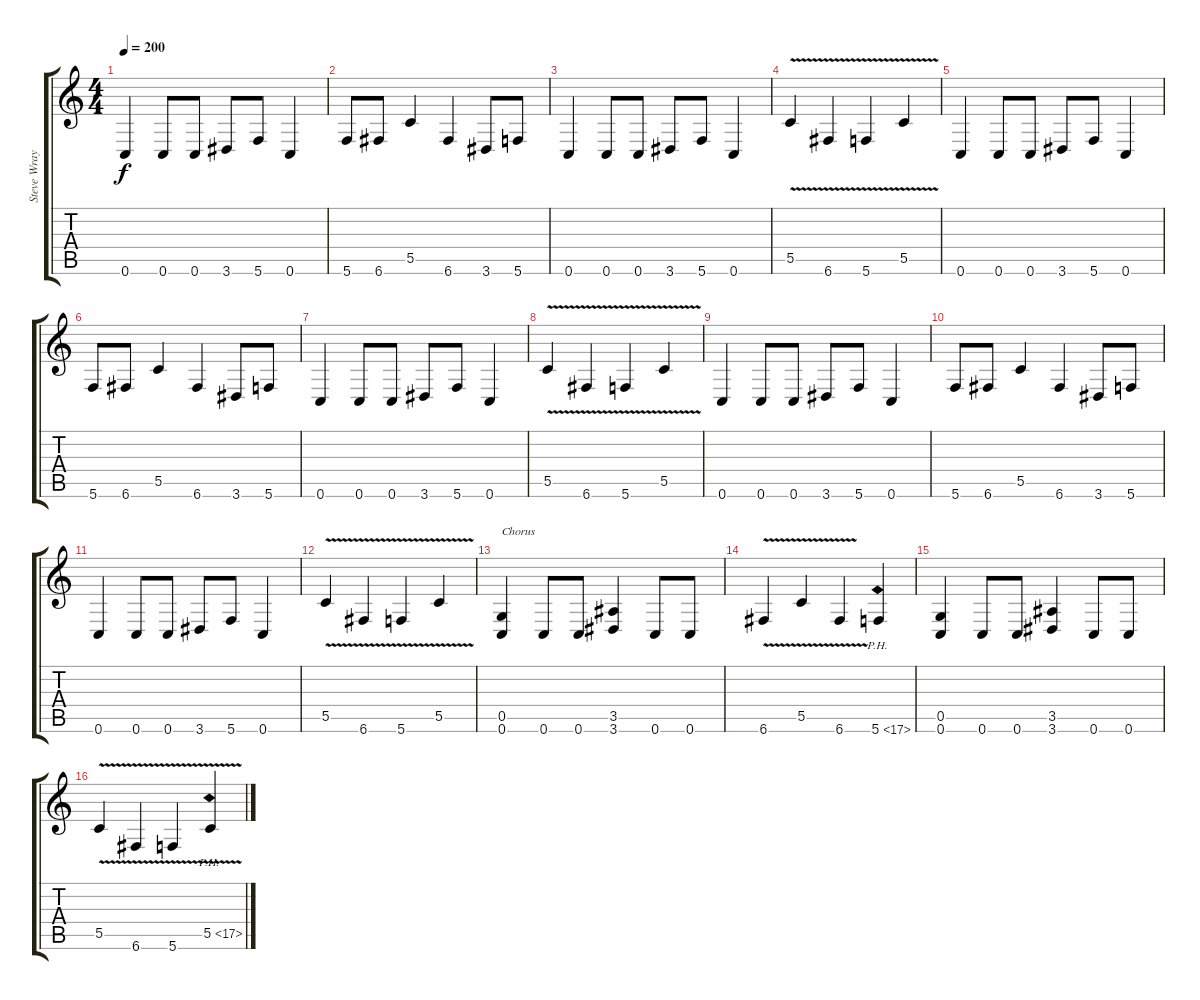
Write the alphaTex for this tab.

\track ("Steve Wray" "Steve Wray") {instrument distortionguitar}
\staff {score tabs}
\tuning (D4 A3 F3 C3 G2 C2) {hide}
\ts (4 4)
\tempo 200
\clef g2
\ks c
0.6.4{dy f} 0.6.8 0.6.8 3.6.8 5.6.8 0.6.4 |
5.6.8 6.6.8 5.5.4 6.6.4 3.6.8 5.6.8 |
0.6.4 0.6.8 0.6.8 3.6.8 5.6.8 0.6.4 |
5.5{v}.4 6.6{v}.4 5.6{v}.4 5.5{v}.4 |
0.6.4 0.6.8 0.6.8 3.6.8 5.6.8 0.6.4 |
5.6.8 6.6.8 5.5.4 6.6.4 3.6.8 5.6.8 |
0.6.4 0.6.8 0.6.8 3.6.8 5.6.8 0.6.4 |
5.5{v}.4 6.6{v}.4 5.6{v}.4 5.5{v}.4 |
0.6.4 0.6.8 0.6.8 3.6.8 5.6.8 0.6.4 |
5.6.8 6.6.8 5.5.4 6.6.4 3.6.8 5.6.8 |
0.6.4 0.6.8 0.6.8 3.6.8 5.6.8 0.6.4 |
5.5{v}.4 6.6{v}.4 5.6{v}.4 5.5{v}.4 |
(0.5 0.6).4{txt "Chorus"} 0.6.8 0.6.8 (3.5 3.6).4 0.6.8 0.6.8 |
6.6{v}.4 5.5{v}.4 6.6{v}.4 5.6{ph 12}.4 |
(0.5 0.6).4 0.6.8 0.6.8 (3.5 3.6).4 0.6.8 0.6.8 |
5.5{v}.4 6.6{v}.4 5.6{v}.4 5.5{ph 12 v}.4
